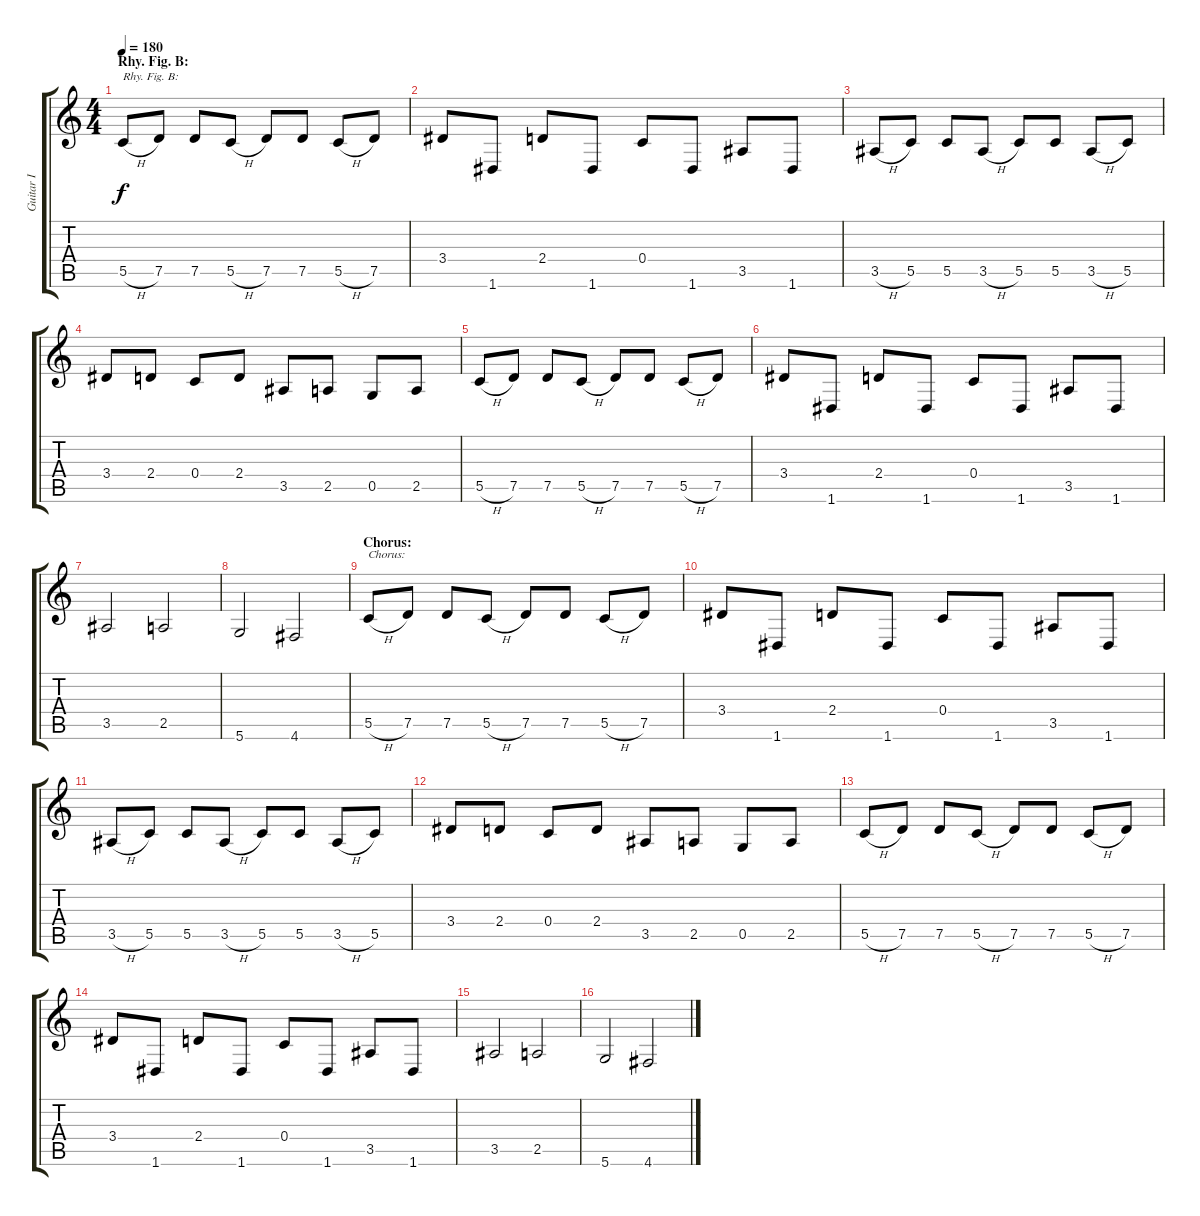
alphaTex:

\track ("Guitar I" "Guitar I") {instrument distortionguitar}
\staff {score tabs}
\tuning (D4 A3 F3 C3 G2 D2) {hide}
\ts (4 4)
\section ("" "Rhy. Fig. B:")
\tempo 180
\clef g2
\ks c
5.5{h}.8{txt "Rhy. Fig. B:" dy f} 7.5.8 7.5.8 5.5{h}.8 7.5.8 7.5.8 5.5{h}.8 7.5.8 |
3.4.8 1.6.8 2.4.8 1.6.8 0.4.8 1.6.8 3.5.8 1.6.8 |
3.5{h}.8 5.5.8 5.5.8 3.5{h}.8 5.5.8 5.5.8 3.5{h}.8 5.5.8 |
3.4.8 2.4.8 0.4.8 2.4.8 3.5.8 2.5.8 0.5.8 2.5.8 |
5.5{h}.8 7.5.8 7.5.8 5.5{h}.8 7.5.8 7.5.8 5.5{h}.8 7.5.8 |
3.4.8 1.6.8 2.4.8 1.6.8 0.4.8 1.6.8 3.5.8 1.6.8 |
3.5.2 2.5.2 |
5.6.2 4.6.2 |
\section ("" "Chorus:")
5.5{h}.8{txt "Chorus:"} 7.5.8 7.5.8 5.5{h}.8 7.5.8 7.5.8 5.5{h}.8 7.5.8 |
3.4.8 1.6.8 2.4.8 1.6.8 0.4.8 1.6.8 3.5.8 1.6.8 |
3.5{h}.8 5.5.8 5.5.8 3.5{h}.8 5.5.8 5.5.8 3.5{h}.8 5.5.8 |
3.4.8 2.4.8 0.4.8 2.4.8 3.5.8 2.5.8 0.5.8 2.5.8 |
5.5{h}.8 7.5.8 7.5.8 5.5{h}.8 7.5.8 7.5.8 5.5{h}.8 7.5.8 |
3.4.8 1.6.8 2.4.8 1.6.8 0.4.8 1.6.8 3.5.8 1.6.8 |
3.5.2 2.5.2 |
5.6.2 4.6.2
